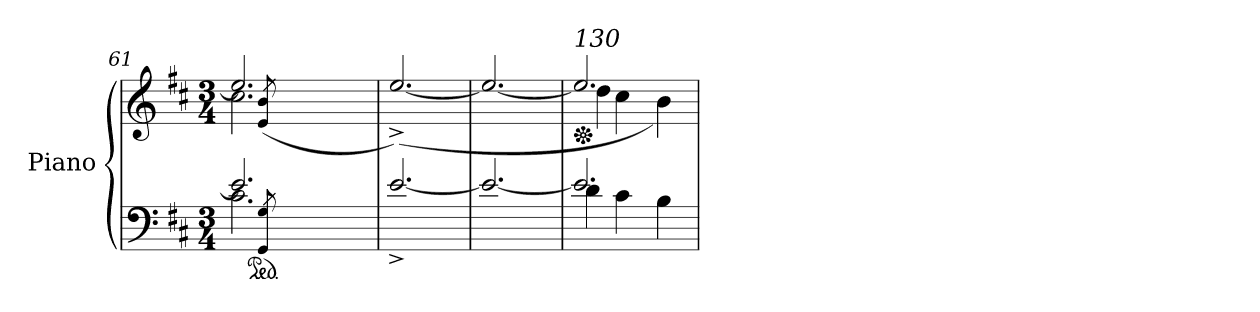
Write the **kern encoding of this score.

**kern	**kern
*part1	*part1
*staff2	*staff1
*I"Piano	*
*I'Pno	*
*clefF4	*clefG2
*k[f#c#]	*k[f#c#]
*M3/4	*M3/4
=61	=61
*^	*^
*	*^	*	*^
2.e/]	2.c#\	16ryy	2.ee/]	2.cc#\	16ryy
*ped	*	*	*	*	*
.	.	8qGG/ 8qG/	.	.	(>8qe/ 8qb/
.	.	8.GG!yy 8.G!yy	.	.	8.e!yy 8.b!yy
*v	*v	*v	*	*	*
*	*v	*v	*v
!!LO:LB:g=z
=62	=62
[2.e^/	([2.ee^/)
=63	=63
2.e/_	2.ee/_
=64	=64
*^	*
*	*	*Xped
*	*	*^
!	!	!LO:TX:a:i:t=130	!
2.e/]	4d\	2.ee/]	4dd\
.	4c#\	.	4cc#\
.	4B\	.	4b\)
*v	*v	*	*
*	*v	*v
=	=
*-	*-
